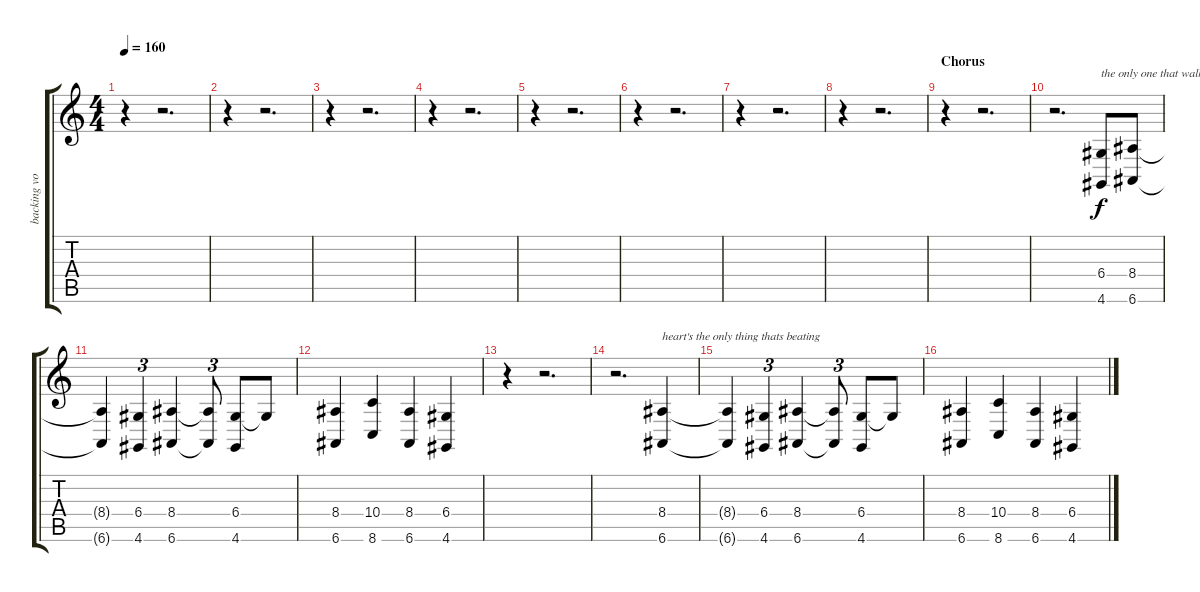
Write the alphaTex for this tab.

\track ("backing vox" "backing vo") {instrument tenorsax}
\staff {score tabs}
\tuning (E4 B3 G3 D3 A2 E2) {hide}
\ts (4 4)
\tempo 160
\clef g2
\ks c
r.4{dy f} r.2{d} |
r.4 r.2{d} |
r.4 r.2{d} |
r.4 r.2{d} |
r.4 r.2{d} |
r.4 r.2{d} |
r.4 r.2{d} |
r.4 r.2{d} |
\section ("" "Chorus")
r.4 r.2{d} |
r.2{d} (6.4 4.6).8{txt "the only one that walks beside me"} (8.4 6.6).8 |
(8.4{t} 6.6{t}).4 (6.4 4.6).4{tu (3 2)} (8.4 6.6).4 (8.4{t} 6.6{t}).8{tu (3 2)} (6.4 4.6).8 6.4{t}.8 |
(8.4 6.6).4 (10.4 8.6).4 (8.4 6.6).4 (6.4 4.6).4 |
r.4 r.2{d} |
r.2{d} (8.4 6.6).4{txt "heart's the only thing thats beating"} |
(8.4{t} 6.6{t}).4 (6.4 4.6).4{tu (3 2)} (8.4 6.6).4 (8.4{t} 6.6{t}).8{tu (3 2)} (6.4 4.6).8 6.4{t}.8 |
(8.4 6.6).4 (10.4 8.6).4 (8.4 6.6).4 (6.4 4.6).4
